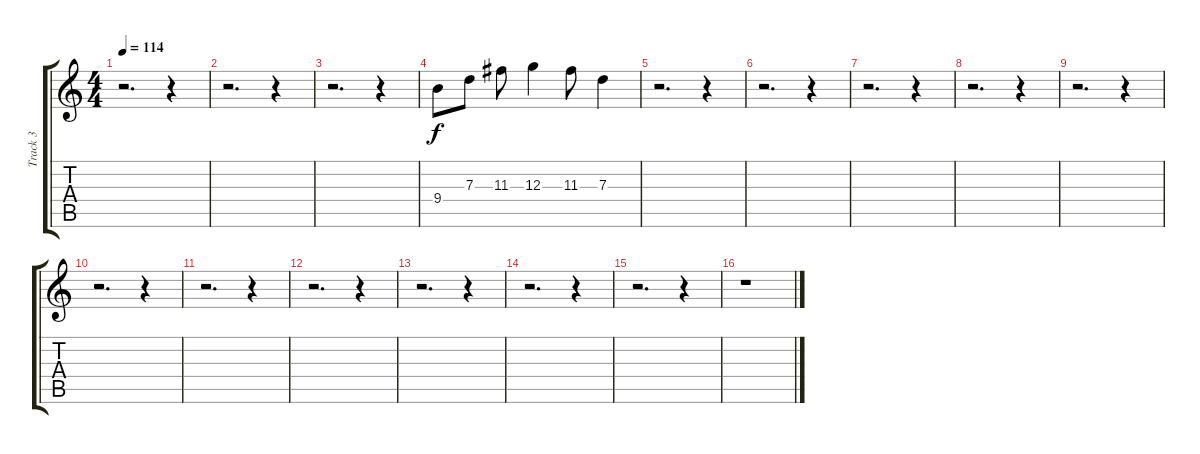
\track ("Track 3" "Track 3") {instrument electricguitarjazz}
\staff {score tabs}
\tuning (E4 B3 G3 D3 A2 D2) {hide}
\ts (4 4)
\tempo 114
\clef g2
\ks c
r.2{d dy f} r.4 |
r.2{d} r.4 |
r.2{d} r.4 |
9.4.8 7.3.8 11.3.8 12.3.4 11.3.8 7.3.4 |
r.2{d} r.4 |
r.2{d} r.4 |
r.2{d} r.4 |
r.2{d} r.4 |
r.2{d} r.4 |
r.2{d} r.4 |
r.2{d} r.4 |
r.2{d} r.4 |
r.2{d} r.4 |
r.2{d} r.4 |
r.2{d} r.4 |
r.1
